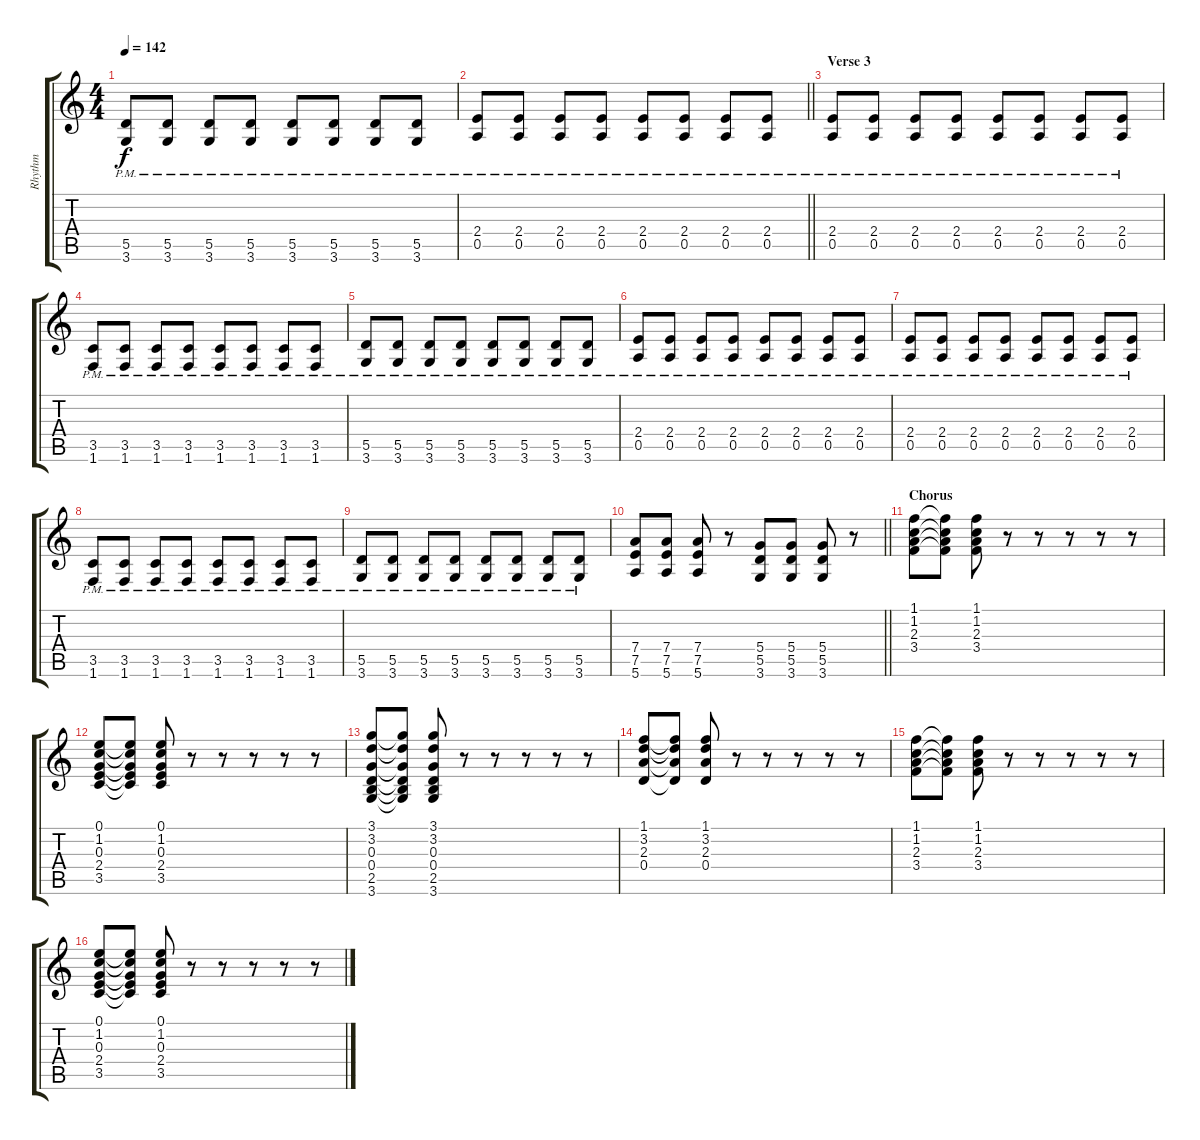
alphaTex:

\track ("Rhythm" "Rhythm") {instrument electricguitarclean}
\staff {score tabs}
\tuning (E4 B3 G3 D3 A2 E2) {hide}
\ts (4 4)
\tempo 142
\clef g2
\ks c
(5.5{pm} 3.6{pm}).8{dy f} (5.5{pm} 3.6{pm}).8 (5.5{pm} 3.6{pm}).8 (5.5{pm} 3.6{pm}).8 (5.5{pm} 3.6{pm}).8 (5.5{pm} 3.6{pm}).8 (5.5{pm} 3.6{pm}).8 (5.5{pm} 3.6{pm}).8 |
\barLineRight lightlight
(2.4{pm} 0.5{pm}).8 (2.4{pm} 0.5{pm}).8 (2.4{pm} 0.5{pm}).8 (2.4{pm} 0.5{pm}).8 (2.4{pm} 0.5{pm}).8 (2.4{pm} 0.5{pm}).8 (2.4{pm} 0.5{pm}).8 (2.4{pm} 0.5{pm}).8 |
\section ("" "Verse 3")
(2.4{pm} 0.5{pm}).8 (2.4{pm} 0.5{pm}).8 (2.4{pm} 0.5{pm}).8 (2.4{pm} 0.5{pm}).8 (2.4{pm} 0.5{pm}).8 (2.4{pm} 0.5{pm}).8 (2.4{pm} 0.5{pm}).8 (2.4{pm} 0.5{pm}).8 |
(3.5{pm} 1.6{pm}).8 (3.5{pm} 1.6{pm}).8 (3.5{pm} 1.6{pm}).8 (3.5{pm} 1.6{pm}).8 (3.5{pm} 1.6{pm}).8 (3.5{pm} 1.6{pm}).8 (3.5{pm} 1.6{pm}).8 (3.5{pm} 1.6{pm}).8 |
(5.5{pm} 3.6{pm}).8 (5.5{pm} 3.6{pm}).8 (5.5{pm} 3.6{pm}).8 (5.5{pm} 3.6{pm}).8 (5.5{pm} 3.6{pm}).8 (5.5{pm} 3.6{pm}).8 (5.5{pm} 3.6{pm}).8 (5.5{pm} 3.6{pm}).8 |
(2.4{pm} 0.5{pm}).8 (2.4{pm} 0.5{pm}).8 (2.4{pm} 0.5{pm}).8 (2.4{pm} 0.5{pm}).8 (2.4{pm} 0.5{pm}).8 (2.4{pm} 0.5{pm}).8 (2.4{pm} 0.5{pm}).8 (2.4{pm} 0.5{pm}).8 |
(2.4{pm} 0.5{pm}).8 (2.4{pm} 0.5{pm}).8 (2.4{pm} 0.5{pm}).8 (2.4{pm} 0.5{pm}).8 (2.4{pm} 0.5{pm}).8 (2.4{pm} 0.5{pm}).8 (2.4{pm} 0.5{pm}).8 (2.4{pm} 0.5{pm}).8 |
(3.5{pm} 1.6{pm}).8 (3.5{pm} 1.6{pm}).8 (3.5{pm} 1.6{pm}).8 (3.5{pm} 1.6{pm}).8 (3.5{pm} 1.6{pm}).8 (3.5{pm} 1.6{pm}).8 (3.5{pm} 1.6{pm}).8 (3.5{pm} 1.6{pm}).8 |
(5.5{pm} 3.6{pm}).8 (5.5{pm} 3.6{pm}).8 (5.5{pm} 3.6{pm}).8 (5.5{pm} 3.6{pm}).8 (5.5{pm} 3.6{pm}).8 (5.5{pm} 3.6{pm}).8 (5.5{pm} 3.6{pm}).8 (5.5{pm} 3.6{pm}).8 |
\barLineRight lightlight
(7.4 7.5 5.6).8 (7.4 7.5 5.6).8 (7.4 7.5 5.6).8 r.8 (5.4 5.5 3.6).8 (5.4 5.5 3.6).8 (5.4 5.5 3.6).8 r.8 |
\section ("" "Chorus")
(1.1 1.2 2.3 3.4).8 (1.1{t} 1.2{t} 2.3{t} 3.4{t}).8 (1.1 1.2 2.3 3.4).8 r.8 r.8 r.8 r.8 r.8 |
(0.1 1.2 0.3 2.4 3.5).8 (0.1{t} 1.2{t} 0.3{t} 2.4{t} 3.5{t}).8 (0.1 1.2 0.3 2.4 3.5).8 r.8 r.8 r.8 r.8 r.8 |
(3.1 3.2 0.3 0.4 2.5 3.6).8 (3.1{t} 3.2{t} 0.3{t} 0.4{t} 2.5{t} 3.6{t}).8 (3.1 3.2 0.3 0.4 2.5 3.6).8 r.8 r.8 r.8 r.8 r.8 |
(1.1 3.2 2.3 0.4).8 (1.1{t} 3.2{t} 2.3{t} 0.4{t}).8 (1.1 3.2 2.3 0.4).8 r.8 r.8 r.8 r.8 r.8 |
(1.1 1.2 2.3 3.4).8 (1.1{t} 1.2{t} 2.3{t} 3.4{t}).8 (1.1 1.2 2.3 3.4).8 r.8 r.8 r.8 r.8 r.8 |
(0.1 1.2 0.3 2.4 3.5).8 (0.1{t} 1.2{t} 0.3{t} 2.4{t} 3.5{t}).8 (0.1 1.2 0.3 2.4 3.5).8 r.8 r.8 r.8 r.8 r.8
